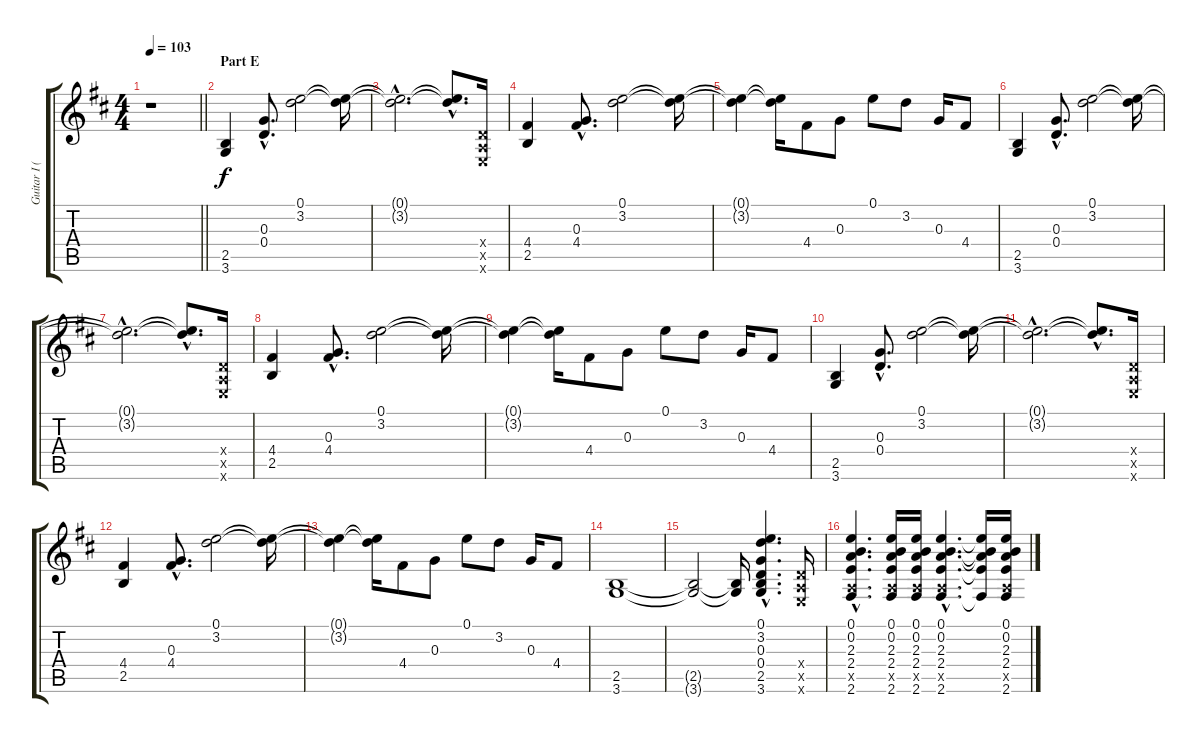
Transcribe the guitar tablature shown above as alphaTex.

\track ("Guitar I (Sugizo)" "Guitar I (") {instrument distortionguitar}
\staff {score tabs}
\tuning (E4 B3 G3 D3 A2 E2) {hide}
\ts (4 4)
\tempo 103
\clef g2
\barLineRight lightlight
\ks d
r.1{dy f} |
\section ("" "Part E")
(2.5 3.6).4 (0.3{hac} 0.4{hac}).8{d} (0.1 3.2).2 (0.1{t} 3.2{t}).16 |
(0.1{hac t} 3.2{hac t}).2{d} (0.1{hac t} 3.2{hac t}).8{d} (0.4{x} 0.5{x} 0.6{x}).16 |
(4.4 2.5).4 (0.3{hac} 4.4{hac}).8{d} (0.1 3.2).2 (0.1{t} 3.2{t}).16 |
(0.1{t} 3.2{t}).4 (0.1{t} 3.2{t}).16 4.4.8 0.3.8 0.1.8 3.2.8 0.3.16 4.4.8 |
(2.5 3.6).4 (0.3{hac} 0.4{hac}).8{d} (0.1 3.2).2 (0.1{t} 3.2{t}).16 |
(0.1{hac t} 3.2{hac t}).2{d} (0.1{hac t} 3.2{hac t}).8{d} (0.4{x} 0.5{x} 0.6{x}).16 |
(4.4 2.5).4 (0.3{hac} 4.4{hac}).8{d} (0.1 3.2).2 (0.1{t} 3.2{t}).16 |
(0.1{t} 3.2{t}).4 (0.1{t} 3.2{t}).16 4.4.8 0.3.8 0.1.8 3.2.8 0.3.16 4.4.8 |
(2.5 3.6).4 (0.3{hac} 0.4{hac}).8{d} (0.1 3.2).2 (0.1{t} 3.2{t}).16 |
(0.1{hac t} 3.2{hac t}).2{d} (0.1{hac t} 3.2{hac t}).8{d} (0.4{x} 0.5{x} 0.6{x}).16 |
(4.4 2.5).4 (0.3{hac} 4.4{hac}).8{d} (0.1 3.2).2 (0.1{t} 3.2{t}).16 |
(0.1{t} 3.2{t}).4 (0.1{t} 3.2{t}).16 4.4.8 0.3.8 0.1.8 3.2.8 0.3.16 4.4.8 |
(2.5 3.6).1 |
(2.5{t} 3.6{t}).2 (2.5{t} 3.6{t}).16 (0.1{hac} 3.2{hac} 0.3{hac} 0.4{hac} 2.5{hac} 3.6{hac}).4{d} (0.4{x} 0.5{x} 0.6{x}).16 |
(0.1{hac} 0.2{hac} 2.3{hac} 2.4{hac} 0.5{hac x} 2.6{hac}).4{d} (0.1 0.2 2.3 2.4 0.5{x} 2.6).16 (0.1 0.2 2.3 2.4 0.5{x} 2.6).16 (0.1{hac} 0.2{hac} 2.3{hac} 2.4{hac} 0.5{hac x} 2.6{hac}).4{d} (0.1{t} 0.2{t} 2.3{t} 2.4{t} 2.6{t}).16 (0.1 0.2 2.3 2.4 0.5{x} 2.6).16
